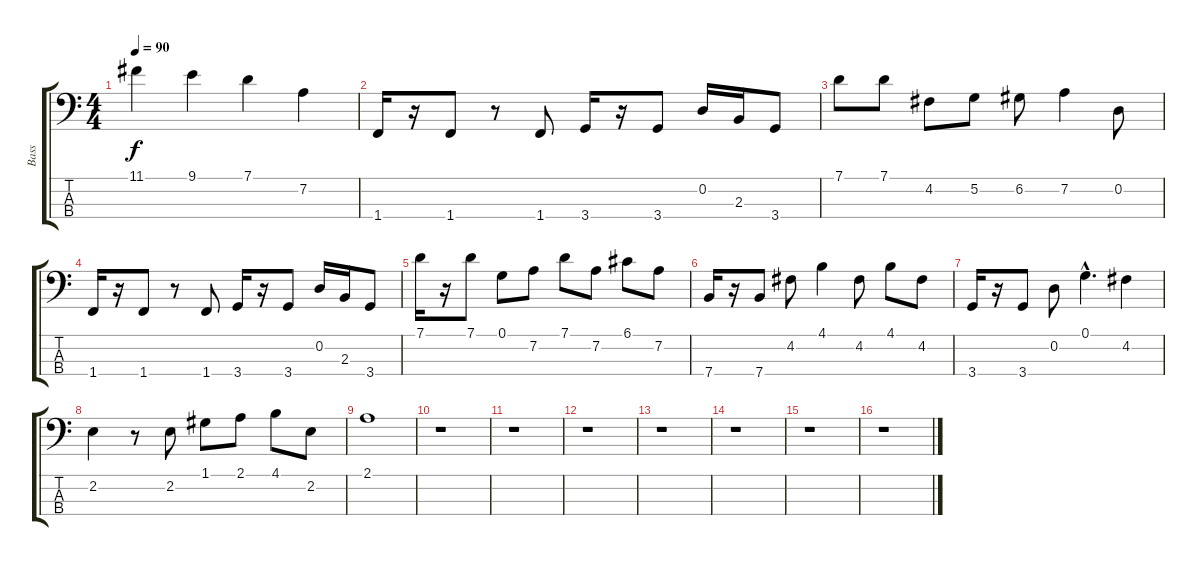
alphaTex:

\track ("Bass" "Bass") {instrument electricbassfinger}
\staff {score tabs}
\tuning (G2 D2 A1 E1) {hide}
\ts (4 4)
\tempo 90
\clef f4
\ks c
11.1.4{dy f} 9.1.4 7.1.4 7.2.4 |
1.4.16 r.16 1.4.8 r.8 1.4.8 3.4.16 r.16 3.4.8 0.2.16 2.3.16 3.4.8 |
7.1.8 7.1.8 4.2.8 5.2.8 6.2.8 7.2.4 0.2.8 |
1.4.16 r.16 1.4.8 r.8 1.4.8 3.4.16 r.16 3.4.8 0.2.16 2.3.16 3.4.8 |
7.1.16 r.16 7.1.8 0.1.8 7.2.8 7.1.8 7.2.8 6.1.8 7.2.8 |
7.4.16 r.16 7.4.8 4.2.8 4.1.4 4.2.8 4.1.8 4.2.8 |
3.4.16 r.16 3.4.8 0.2.8 0.1{hac}.4{d} 4.2.4 |
2.2.4 r.8 2.2.8 1.1.8 2.1.8 4.1.8 2.2.8 |
2.1.1 |
r.1 |
r.1 |
r.1 |
r.1 |
r.1 |
r.1 |
r.1
